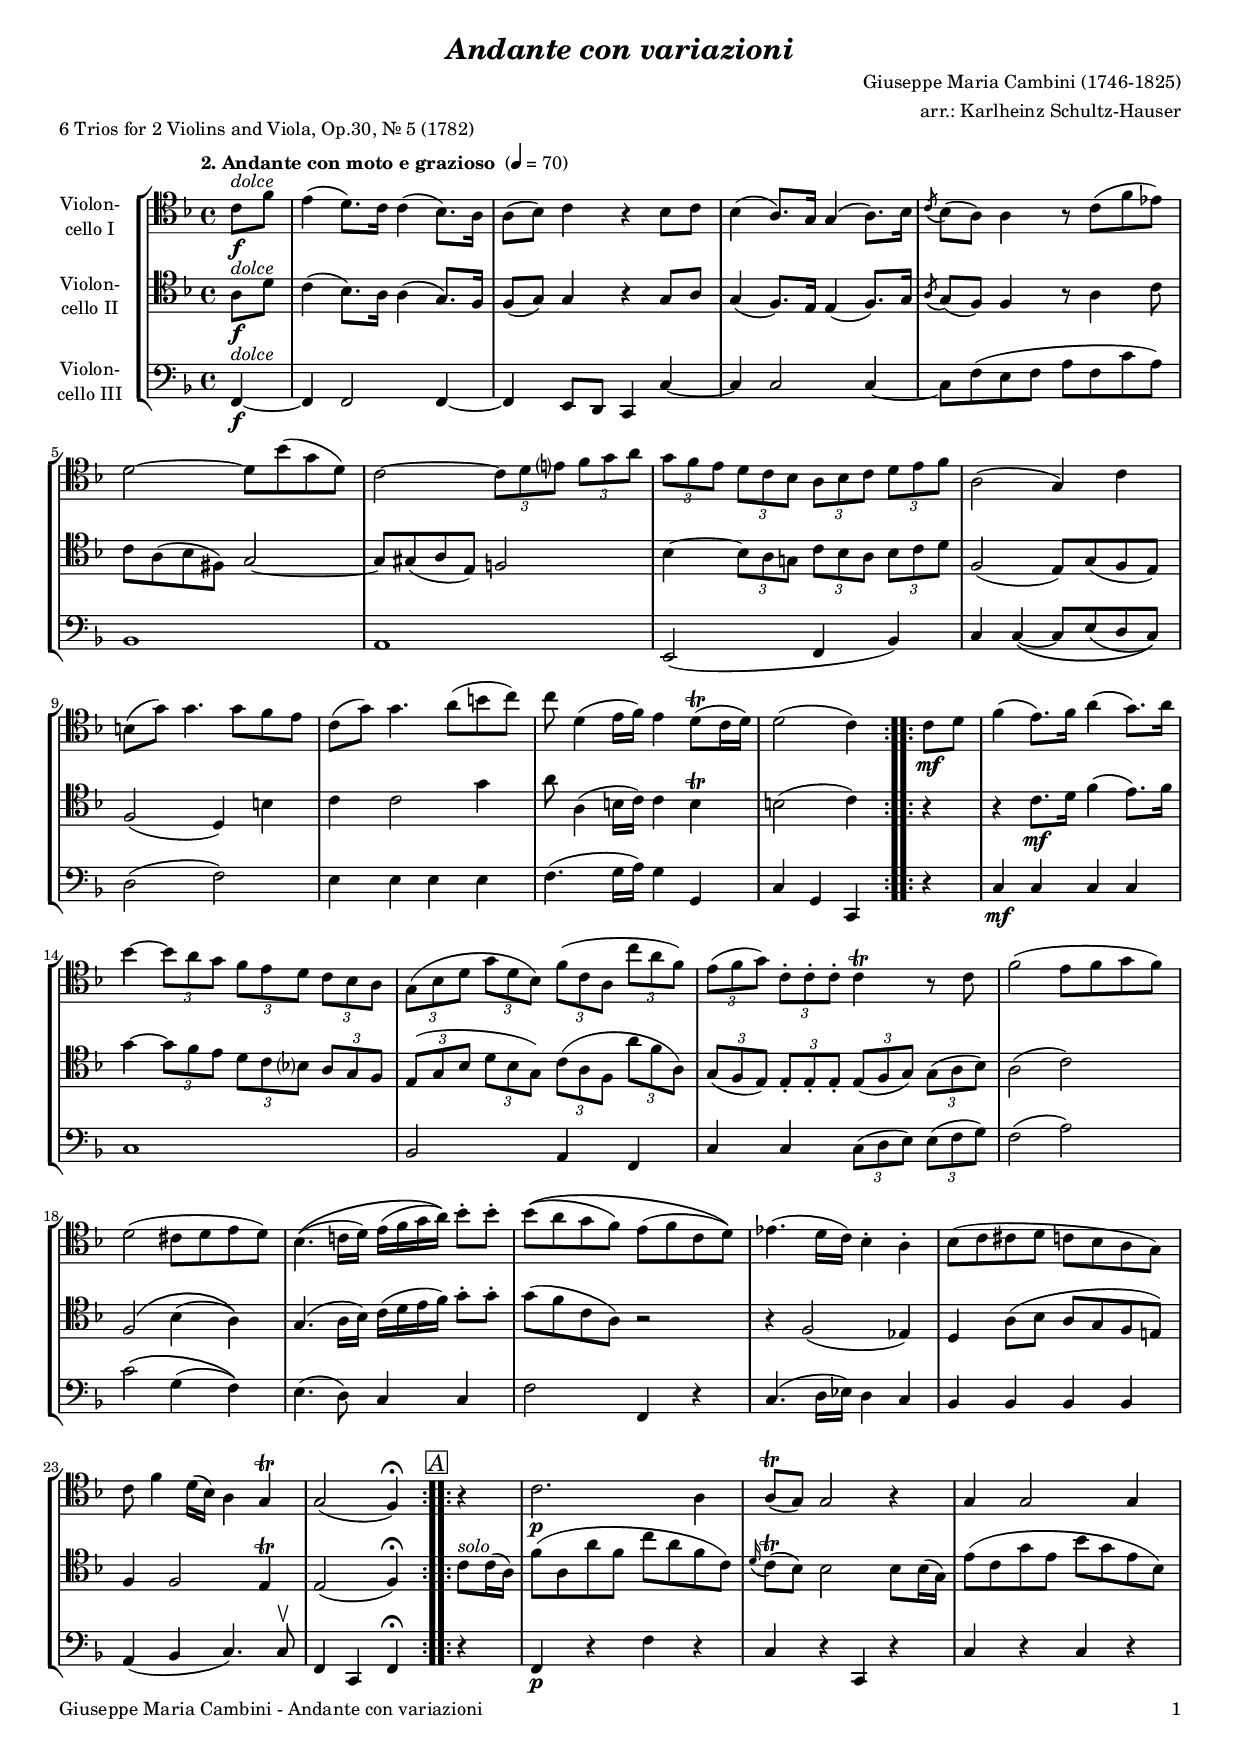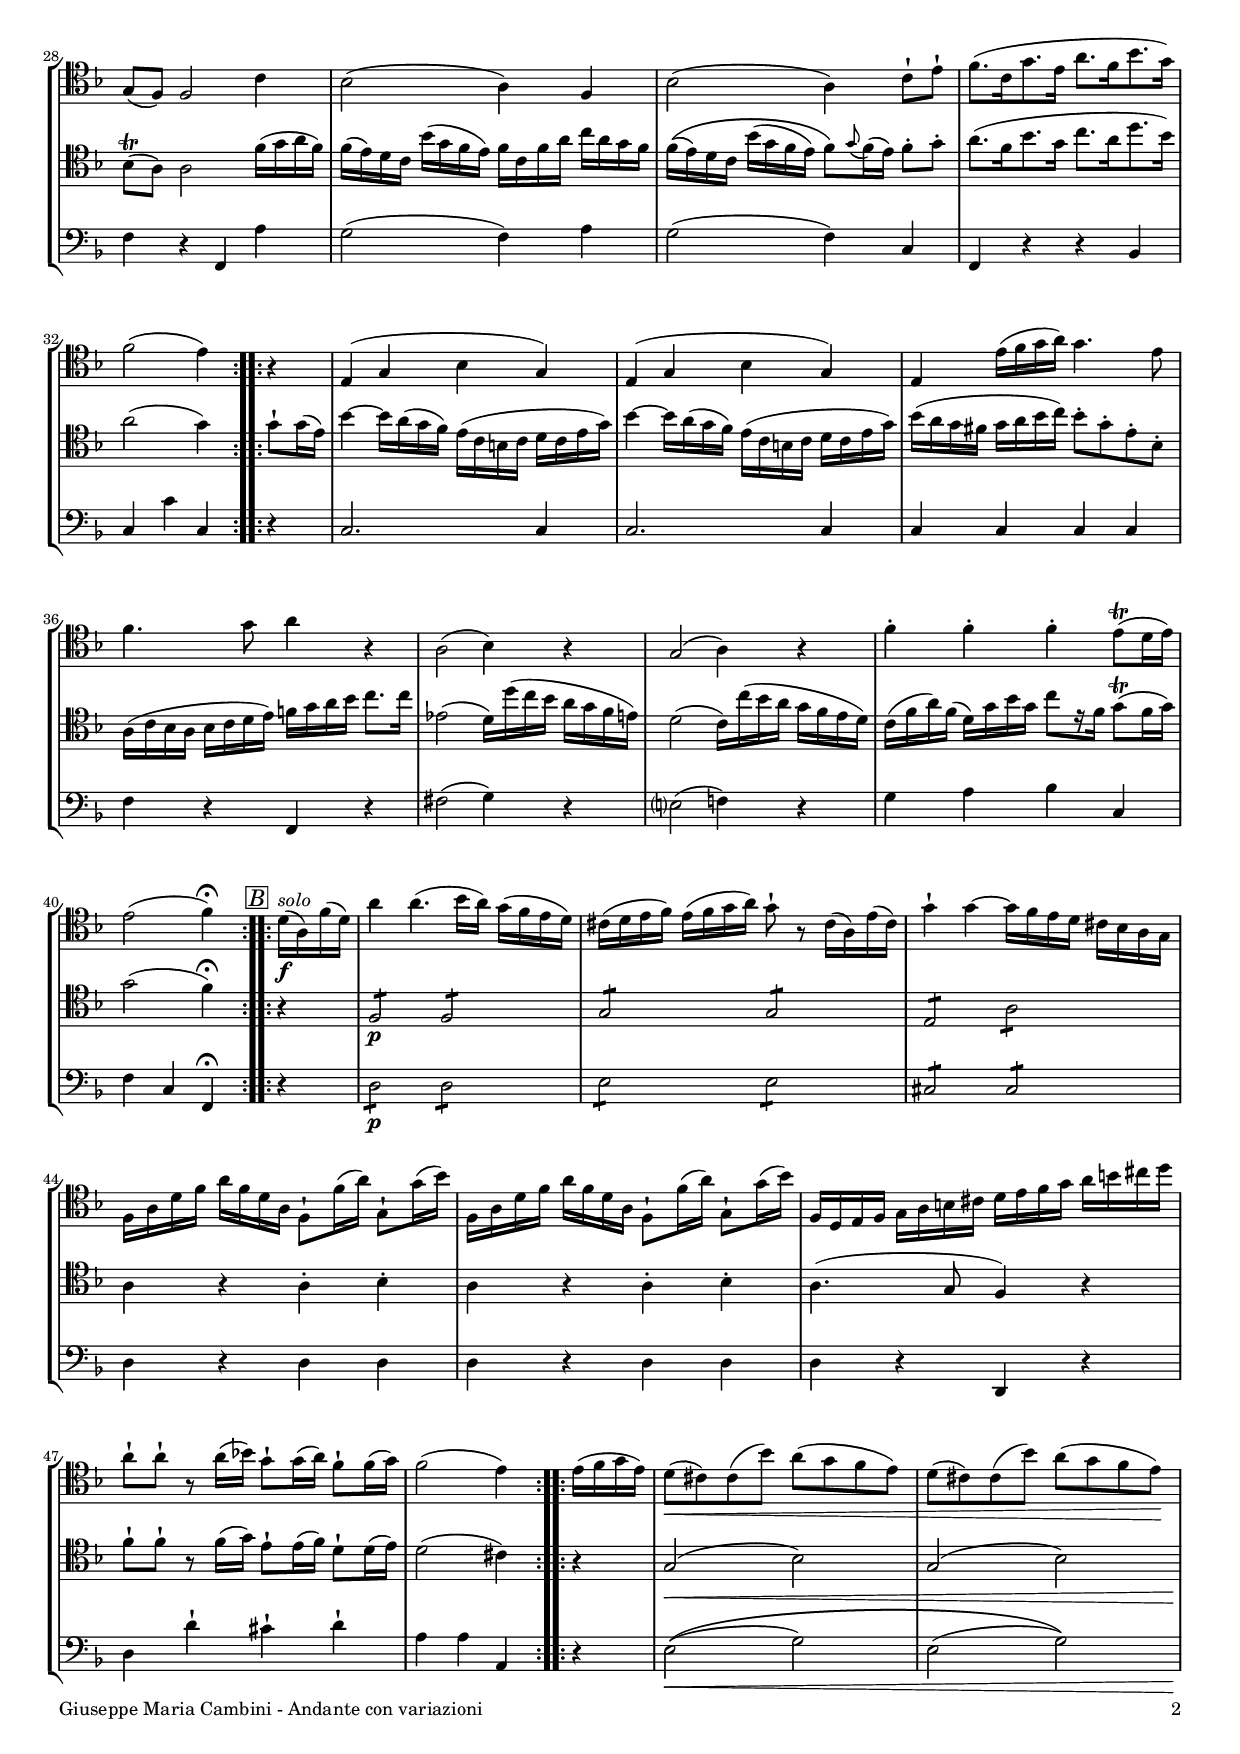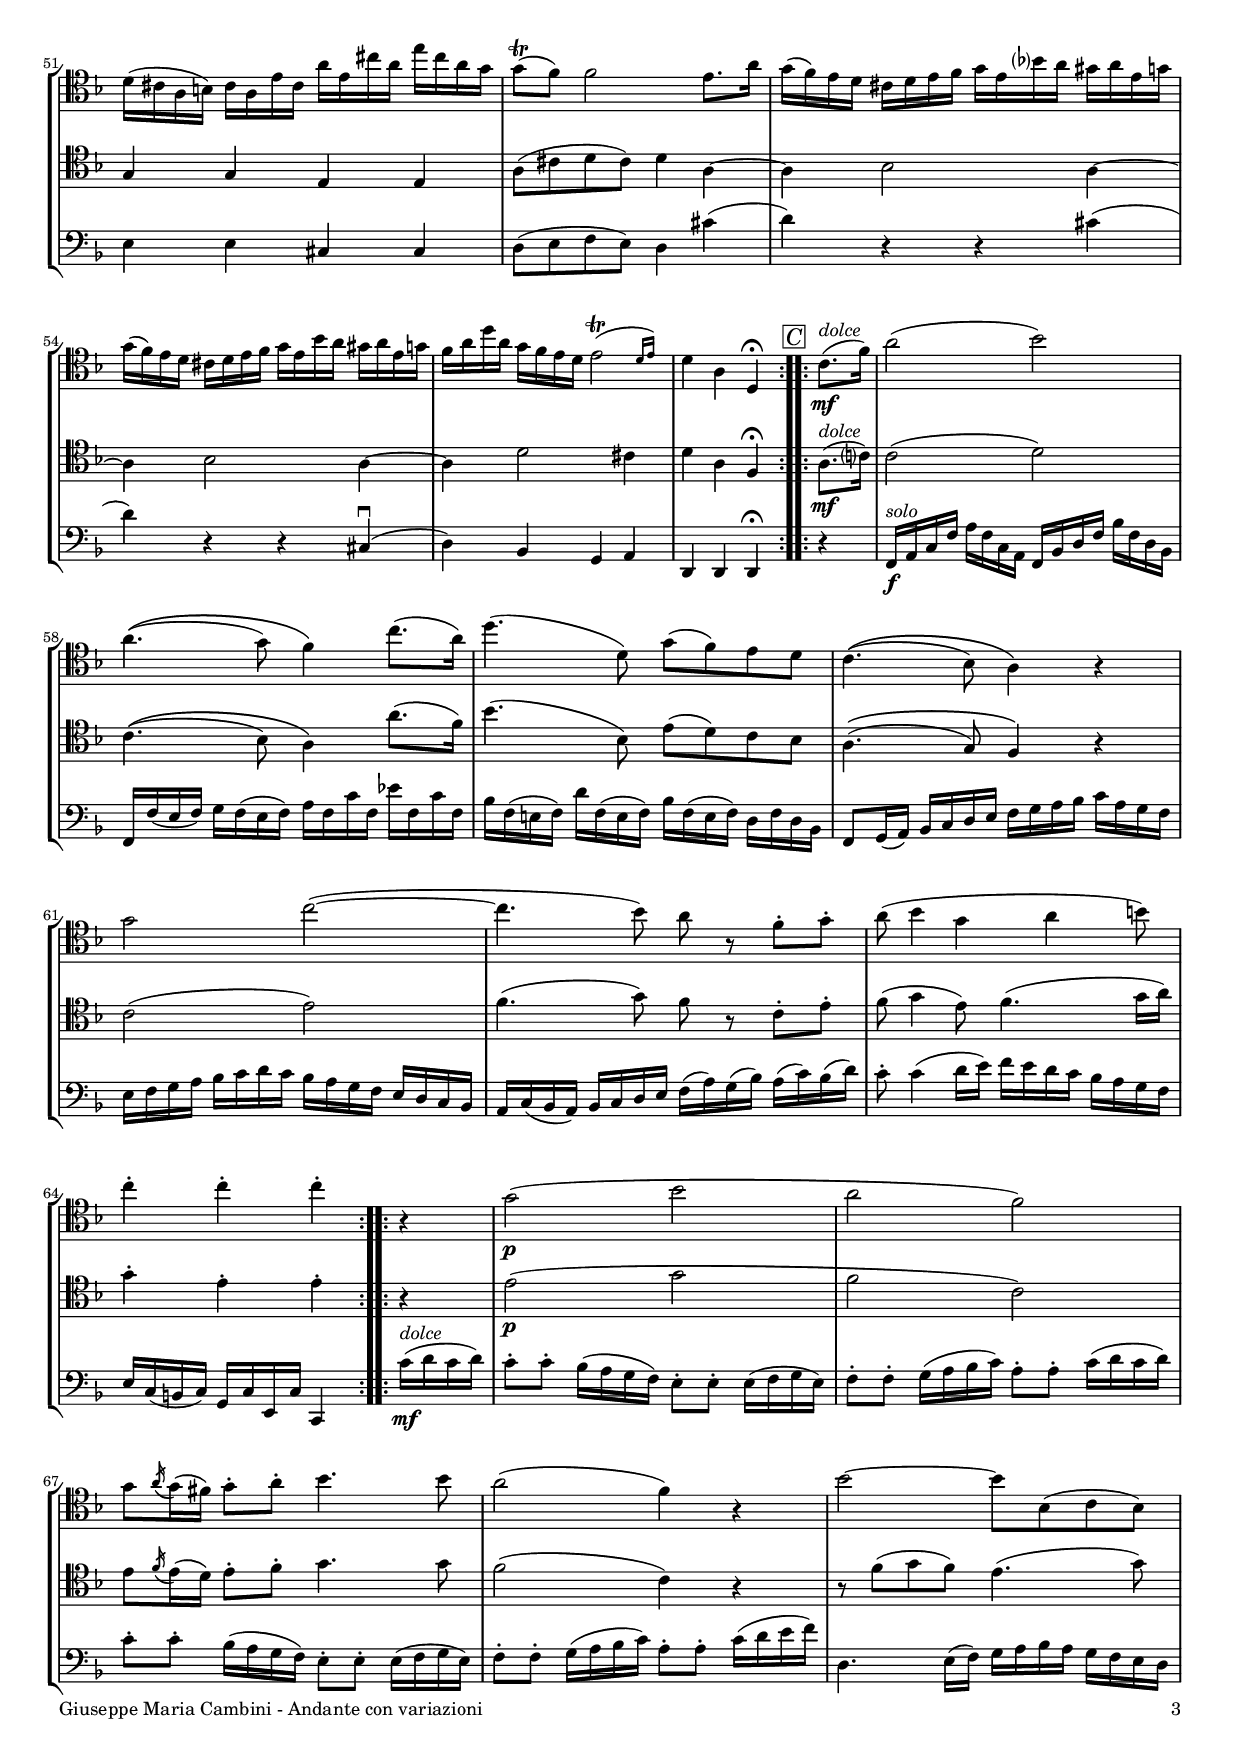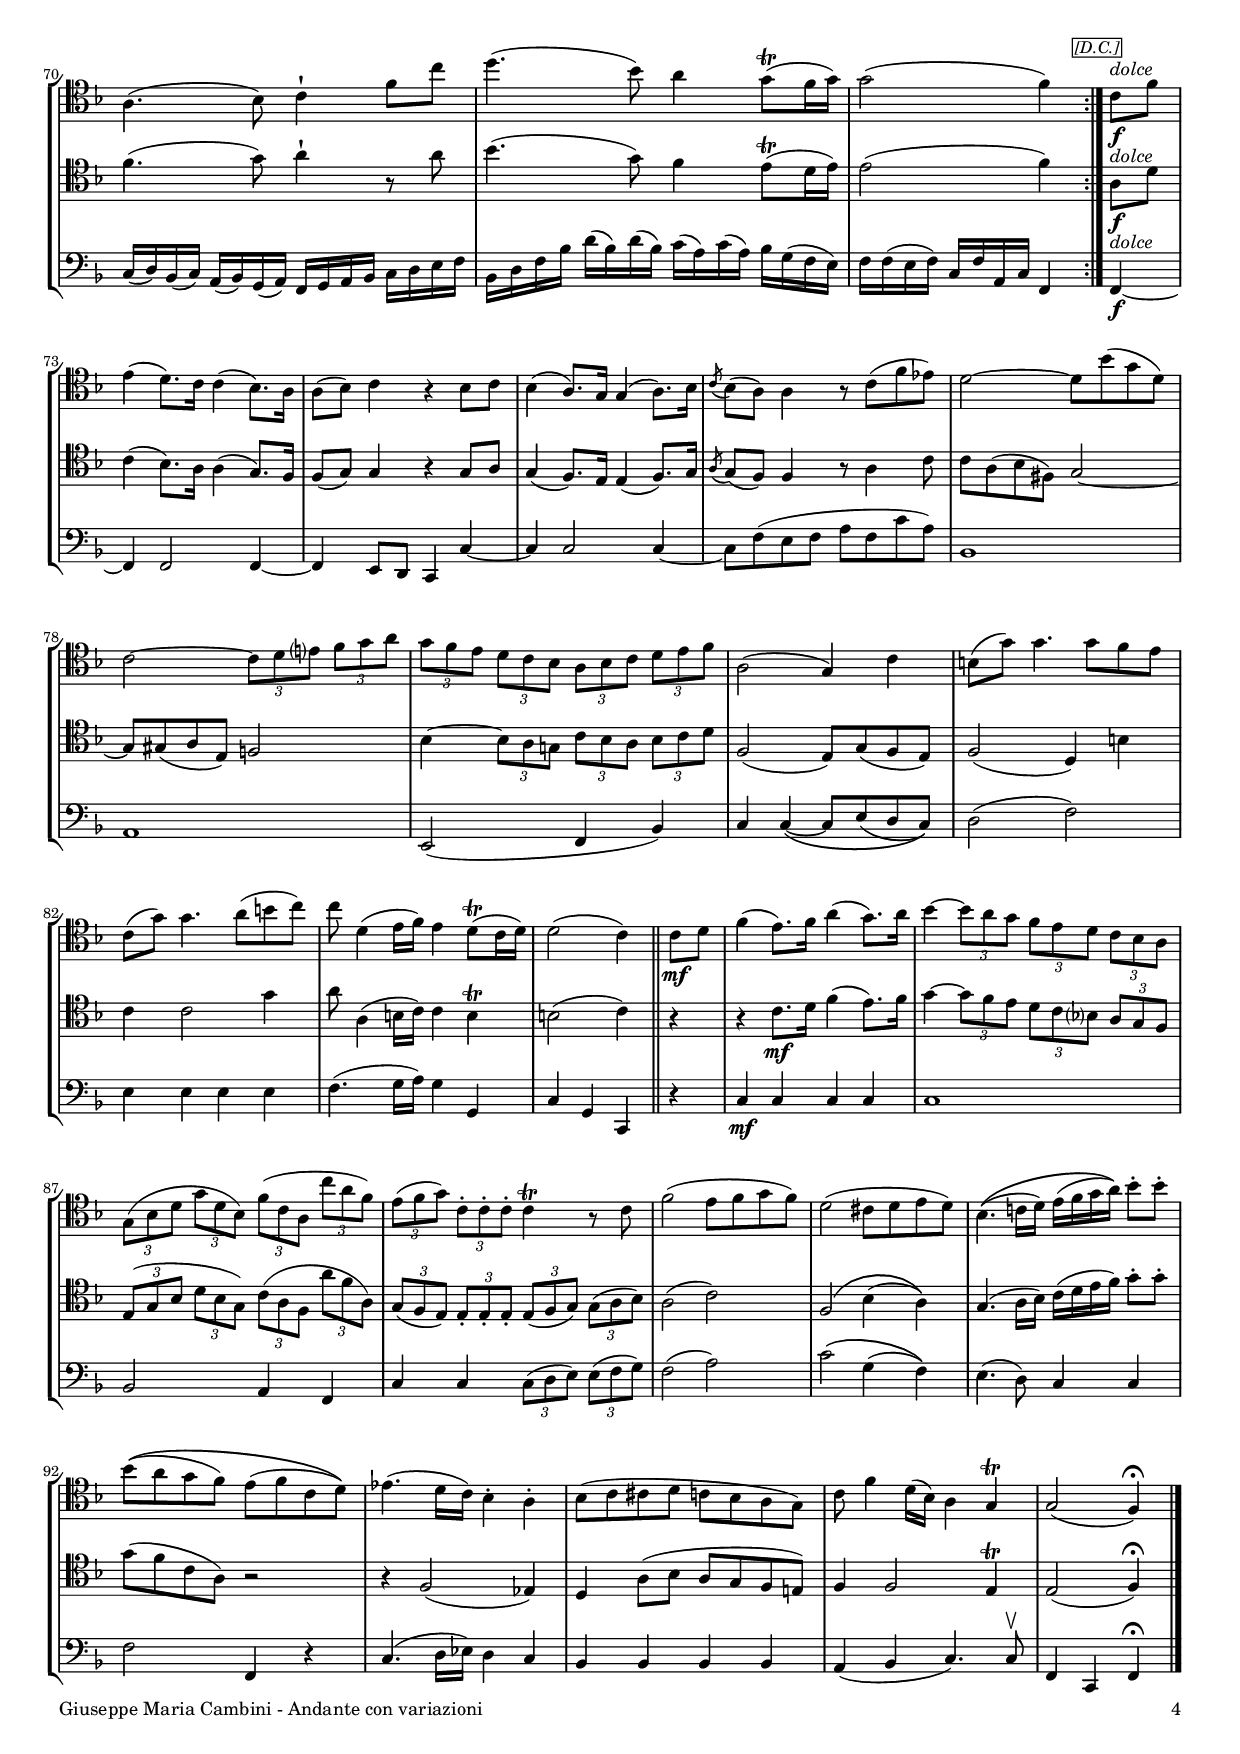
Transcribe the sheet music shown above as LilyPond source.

\version "2.18.2"
\include "deutsch.ly"
  
#(set-global-staff-size 16)

\header {
  title     = \markup \bold \italic "Andante con variazioni"
  composer  = "Giuseppe Maria Cambini (1746-1825)"
  arranger  = "arr.: Karlheinz Schultz-Hauser"
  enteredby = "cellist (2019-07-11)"
  piece     = "6 Trios for 2 Violins and Viola, Op.30, Nr. 5 (1782)"
}

voiceconsts = {
  \key f \major
  \time 4/4
  \clef "tenor"
%  \numericTimeSignature
  \compressFullBarRests
  % Set default beaming for all staves
%  \set Timing.beamExceptions = #'()
%  \set Timing.baseMoment     = #(ly:make-moment 1 4)
%  \set Timing.beatStructure  = #'(1 1 1)
  \tempo "2. Andante con moto e grazioso " 4=70
}

micl = "clarinet"
mifl = "flute"
miob = "oboe"
mifh = "french horn"
misx = "tenor sax"
mist = "string ensemble 1"
miba = "cello"
mivc = "bassoon"

boxa = { \mark \markup \box \italic "A" }
boxb = { \mark \markup \box \italic "B" }
boxc = { \mark \markup \box \italic "C" }
boxd = { \mark \markup \box \italic \small "[D.C.]" }

dolc = \markup \italic "dolce"
solo = \markup \italic "solo"

va = \relative c' {
  \voiceconsts

  \repeat volta 2 {
    \partial 4 c8^\dolc\f f
    e4( d8.) c16 c4( b8.) a16
    a8( b) c4 r b8 c
    b4( a8.) g16 g4( a8.) b16
    \acciaccatura c8 b( a) a4 r8 c( f es)

    d2~ d8 b'( g d)
    c2~ \tuplet 3/2 4 { c8 d e? f g a }
    \tuplet 3/2 4 { g f e d c b a b c d e f }
    a,2( g4) c

    h8( g') g4. g8 f e
    c( g') g4. a8( h c)
    c d,4( e16 f) e4 d8(\trill c16 d)
    d2( c4)
  }

  \repeat volta 2 {
    c8\mf d
    f4( e8.) f16 a4( g8.) a16
    b4~ \tuplet 3/2 4 { b8 a g f e d c b a }
    \tuplet 3/2 4 { g( b d g d b) f'( c a c' a f) }

    \tuplet 3/2 4 { e( f g) c,-. c-. c-. } c4\trill r8 c
    f2( e8 f g f)
    d2( cis8 d e d)
    b4.\(( c!16 d) e( f g a)\) b8-. b-.

    b\(( a g f) e( f c d)\)
    es4.( d16 c) b4-. a-.
    b8( c cis d c b a g)
    c f4 d16( b) a4 g\trill
    g2( f4)\fermata
  } \boxa

  \repeat volta 2 {
    r
    c'2.\p a4
    a8(\trill g) g2 r4
    g g2 g4
    g8( f) f2 c'4

    b2( a4) f
    b2( a4) c8-! e-!
    f8.([ c16 g'8. e16] a8.[ f16 b8. g16])
    f2( e4)
  }

  \repeat volta 2 {
    r
    e,4( g b g)
    e( g b g)
    e e'16( f g a) g4. e8
    f4. g8 a4 r

    a,2( b4) r
    g2( a4) r
    f'-. f-. f-. e8(\trill d16 e)
    e2( f4)\fermata
  } \boxb

  \repeat volta 2 {
    d16(^\solo\f a) f'( d)
    a'4 a4.( b16 a) g( f e d)
    cis( d e f) e( f g a) g8-! r cis,16( a) e'( cis)

    g'4-! g~ g16 f e d cis b a g
    f a d f a f d a f8-! f'16( a) g,8-! g'16( b)
    f, a d f a f d a  f8-! f'16( a) g,8-! g'16( b)

    f,16 d e f g a h cis d e f g a h cis d
    a8-! a-! r a16( b!) g8-! g16( a) f8-! f16( g)
    f2( e4)
  }

  \repeat volta 2 {
    e16( f g e)

    d8(\< cis) cis( b') a( g f e)
    d( cis) cis( b') a( g f e)\!
    d16( cis a h) cis a e' cis a' e cis' a e' cis a g
    g8(\trill f) f2 e8. a16

    g( f) e d cis d e f g e b'? a gis a e g
    g( f) e d cis d e f g e b' a gis a e g
    f a d a g f e d \afterGrace e2(\trill { d16[ e]) }
    d4 a d,\fermata
  } \boxc

  \repeat volta 2 {
    c'8.(^\dolc\mf f16)
    a2( b)
    a4.\(( g8) f4\) c'8.( a16)
    d4.( d,8) g( f) e d
    c4.\(( b8) a4\) r

    g'2 c(~
    c4. b8) a r f-. g-.
    a( b4 g a h8)
    c4-. c-. c-.
  }

  \repeat volta 2 {
    r
    g2(\p b
    a f)
    g8 \acciaccatura a16 g( fis) g8-. a-. b4. b8
    a2( f4) r

    b2~ b8 b,( c b)
    a4.( b8) c4-! f8 c'
    d4.( b8) a4 g8(\trill f16 g)
    g2( f4)
  } \boxd

  c8^\dolc\f f
  e4( d8.) c16 c4( b8.) a16
  a8( b) c4 r b8 c
  b4( a8.) g16 g4( a8.) b16
  \acciaccatura c8 b( a) a4 r8 c( f es)
  
  d2~ d8 b'( g d)
  c2~ \tuplet 3/2 4 { c8 d e? f g a }
  \tuplet 3/2 4 { g f e d c b a b c d e f }
  a,2( g4) c
  
  h8( g') g4. g8 f e
  c( g') g4. a8( h c)
  c d,4( e16 f) e4 d8(\trill c16 d)
  d2( c4) \bar "||"

  c8\mf d
  f4( e8.) f16 a4( g8.) a16
  b4~ \tuplet 3/2 4 { b8 a g f e d c b a }
  \tuplet 3/2 4 { g( b d g d b) f'( c a c' a f) }

  \tuplet 3/2 4 { e( f g) c,-. c-. c-. } c4\trill r8 c
  f2( e8 f g f)
  d2( cis8 d e d)
  b4.\(( c!16 d) e( f g a)\) b8-. b-.
  
  b\(( a g f) e( f c d)\)
  es4.( d16 c) b4-. a-.
  b8( c cis d c b a g)
  c f4 d16( b) a4 g\trill
  g2( f4)\fermata \bar "|."
}

vb = \relative c' {
  \voiceconsts

  \repeat volta 2 {
    \partial 4 a8^\dolc\f d
    c4( b8.) a16 a4( g8.) f16
    f8( g) g4 r g8 a
    g4( f8.) e16 e4( f8.) g16
    \acciaccatura a8 g( f) f4 r8 a4 c8

    c a( b fis) g2~
    g8 gis( a e) f!2
    b4~ \tuplet 3/2 4 { b8 a g! c b a b c d }
    f,2( e8) g( f e)

    f2( d4) h'
    c c2 g'4
    a8 a,4( h16 c) c4 h\trill
    h2( c4)
  }

  \repeat volta 2 {
    r
    r c8.\mf d16 f4( e8.) f16
    g4~ \tuplet 3/2 4 { g8 f e d c b? a g f }
    \tuplet 3/2 4 { e( g b d b g) c( a f a' f a,) }
    
    \tuplet 3/2 4 { g( f e) e-. e-. e-. e( f g) g( a b) }
    a2( c)
    f,\( b4( a)\)
    g4.( a16 b) c( d e f) g8-. g-.

    g( f c a) r2
    r4 f2( es4)
    d a'8( b a g f e!)
    f4 f2 e4\trill
    e2( f4)\fermata
  } \boxa

  \repeat volta 2 {
    c'8^\solo c16( a)
    f'8( a, a' f c' a f c)
    \appoggiatura d16 c8(\trill b) b2 b8 b16( g)
    e'8( c g' e b' g e b)
    b(\trill a) a2 f'16( g a f)

    f( e) d c b'( g f e) f c f a c a g f
    f\(( e) d c b'( g f e) f8\) \appoggiatura g f16( e) f8-. g-.
    a8.([ f16 b8. g16] c8.[ a16 d8. b16])
    a2( g4)
  }
  
  \repeat volta 2 {
    g8-! g16( e)
    b'4~ b16 a( g f) e( c h c d c e g)
    b4~ b16 a( g f) e( c h c d c e g)

    b( a g fis g a b c) b8-. g-. e-. b-.
    a16( c b a b c d e) f! g a b c8. c16
    es,2( d16) d'( c b a g f e)

    d2( c16) c'( b a g f e d)
    c( f a) f( d) g b g c8[ r16 f,] g8(\trill f16 g)
    g2( f4)\fermata
  } \boxb

  \repeat volta 2 {
    r
    \repeat tremolo 4 f,8\p \repeat tremolo 4 f
    \repeat tremolo 4 g \repeat tremolo 4 g
    \repeat tremolo 4 e \repeat tremolo 4 a
    a4 r a-. b-.

    a r a-. b-.
    a4.( g8 f4) r
    f'8-! f-! r f16( g) e8-! e16( f) d8-! d16( e)
    d2( cis4)
  }

  \repeat volta 2 {
    r
    g2(\< b)
    g( b)
    g4\! g e e
    a8( cis d cis) d4 a~
    a b2 a4~
    a b2 a4~
    a d2 cis4
    d a f\fermata
  } \boxc

  \repeat volta 2 {
    a8.(^\dolc\mf c?16)
    c2( d)
    c4.\(( b8) a4\) a'8.( f16)
    b4.( b,8) e( d) c b
    a4.\(( g8) f4\) r

    c'2( e)
    f4.( g8) f r c-. e-.
    f( g4 e8) f4.( g16 a)
    g4-. e-. e-.
  }

  \repeat volta 2 {
    r
    e2(\p g
    f c)
    e8 \acciaccatura f16 e( d) e8-. f-. g4. g8
    f2( c4) r

    r8 f( g f) e4.( g8)
    f4.( g8) a4-! r8 a
    b4.( g8) f4 e8(\trill d16 e)
    e2( f4)
  } \boxd

  a,8^\dolc\f d
  c4( b8.) a16 a4( g8.) f16
  f8( g) g4 r g8 a
  g4( f8.) e16 e4( f8.) g16
  \acciaccatura a8 g( f) f4 r8 a4 c8

  c a( b fis) g2~
  g8 gis( a e) f!2
  b4~ \tuplet 3/2 4 { b8 a g! c b a b c d }
  f,2( e8) g( f e)

  f2( d4) h'
  c c2 g'4
  a8 a,4( h16 c) c4 h\trill
  h2( c4) \bar "||"

  r
  r c8.\mf d16 f4( e8.) f16
  g4~ \tuplet 3/2 4 { g8 f e d c b? a g f }
  \tuplet 3/2 4 { e( g b d b g) c( a f a' f a,) }
    
  \tuplet 3/2 4 { g( f e) e-. e-. e-. e( f g) g( a b) }
  a2( c)
  f,\( b4( a)\)
  g4.( a16 b) c( d e f) g8-. g-.
  
  g( f c a) r2
  r4 f2( es4)
  d a'8( b a g f e!)
  f4 f2 e4\trill
  e2( f4)\fermata \bar "|."
}

vc = \relative c, {
  \voiceconsts
  \clef "bass"
  
  \repeat volta 2 {
    \partial 4 f4~^\dolc\f
    f f2 f4~
    f e8 d c4 c'~
    c c2 c4~
    c8 f( e f a f c' a)

    b,1
    a
    e2( f4 b)
    c c\(~ c8 e( d c)\)

    d2( f)
    e4 e e e
    f4.( g16 a) g4 g,
    c g c,
  }

  \repeat volta 2 {
    r
    c'\mf c c c
    c1
    b2 a4 f
    c' c \tuplet 3/2 4 { c8( d e) e( f g) }

    f2( a)
    c\( g4( f)\)
    e4.( d8) c4 c
    f2 f,4 r

    c'4.( d16 es) d4 c
    b b b b
    a( b c4.) c8\upbow
    f,4 c f\fermata
  } \boxa

  \repeat volta 2 {
    r
    f\p r f' r
    c r c, r
    c' r c r
    f r f, a'

    g2( f4) a
    g2( f4) c
    f, r r b
    c c' c,
  }

  \repeat volta 2 {
    r
    c2. c4
    c2. c4
    c c c c
    f r f, r

    fis'2( g4) r
    e?2( f!4) r
    g a b c,
    f c f,\fermata
  } \boxb

  \repeat volta 2 {
    r
    \repeat tremolo 4 d'8\p \repeat tremolo 4 d
    \repeat tremolo 4 e \repeat tremolo 4 e
    \repeat tremolo 4 cis \repeat tremolo 4 cis

    d4 r d d
    d r d d
    d r d, r
    d' d'-! cis-! d-!
    a a a,
  }

  \repeat volta 2 {
    r
    e'2\((\< g)
    e( g)\)
    e4\! e cis cis
    d8( e f e) d4 cis'(

    d) r r cis(
    d) r r cis,(\downbow
    d) b g a
    d, d d\fermata
  } \boxc

  \repeat volta 2 {
    r
    f16^\solo\f a c f a f c a f b d f b f d b
    f f'( e f) g f( e f) a f c' f, es' f, c' f,

    b f( e! f) d' f,( e f) b f( e f) d f d b
    f8 g16( a) b c d e f g a b c a g f
    e f g a b c d c b a g f e d c b

    a c( b a) b c d e f( a) g( b) a( c) b( d)
    c8-. c4( d16 e) f e d c b a g f
    e c( h c)  g c e, c' c,4
  }

  \repeat volta 2 {
    c''16(^\dolc\mf d c d)
    c8-. c-. b16( a g f) e8-. e-. e16( f g e)
    f8-. f-. g16( a b c) a8-. a-. c16( d c d)

    c8-. c-. b16( a g f) e8-. e-. e16( f g e)
    f8-. f-. g16( a b c) a8-. a-. c16( d e f)
    d,4. e16( f) g a b a g f e d

    c( d) b( c) a( b) g( a) f g a b c d e f
    b, d f b d( b) d( b) c( a) c( a) b g( f e)
    f f( e f) c f a, c f,4
  } \boxd
  
  f4~^\dolc\f
  f f2 f4~
  f e8 d c4 c'~
  c c2 c4~
  c8 f( e f a f c' a)

  b,1
  a
  e2( f4 b)
  c c\(~ c8 e( d c)\)
  
  d2( f)
  e4 e e e
  f4.( g16 a) g4 g,
  c g c, \bar "||"

  r
  c'\mf c c c
  c1
  b2 a4 f
  c' c \tuplet 3/2 4 { c8( d e) e( f g) }
  
  f2( a)
  c\( g4( f)\)
  e4.( d8) c4 c
  f2 f,4 r
  
  c'4.( d16 es) d4 c
  b b b b
  a( b c4.) c8\upbow
  f,4 c f\fermata \bar "|."
}


music = \new StaffGroup <<
      \new Staff {
	\set Staff.midiInstrument = \miba
	\set Staff.instrumentName = \markup \center-column { "Violon-" "cello I" }
	\transpose f f { \va }
      }

      \new Staff {
	\set Staff.midiInstrument = \miba
	\set Staff.instrumentName = \markup \center-column { "Violon-" "cello II" }
	\transpose f f { \vb }
      }

      \new Staff {
	\set Staff.midiInstrument = \miba
	\set Staff.instrumentName = \markup \center-column { "Violon-" "cello III" }
	\transpose f f { \vc }
      }
>>

\book {
   \paper {
    print-page-number = ##t
    print-first-page-number = ##t
    oddHeaderMarkup = \markup \null
    evenHeaderMarkup = \markup \null
    oddFooterMarkup = \markup {
      \fill-line {
        \on-the-fly #print-page-number-check-first
        "Giuseppe Maria Cambini - Andante con variazioni" \fromproperty #'page:page-number-string
      }
    }
    evenFooterMarkup = \oddFooterMarkup
  } \score {
    \music
    \layout {}
  }

  \score {
    \unfoldRepeats \music

    \midi {
      \context {
        \Score
      }
    }
  }
}
